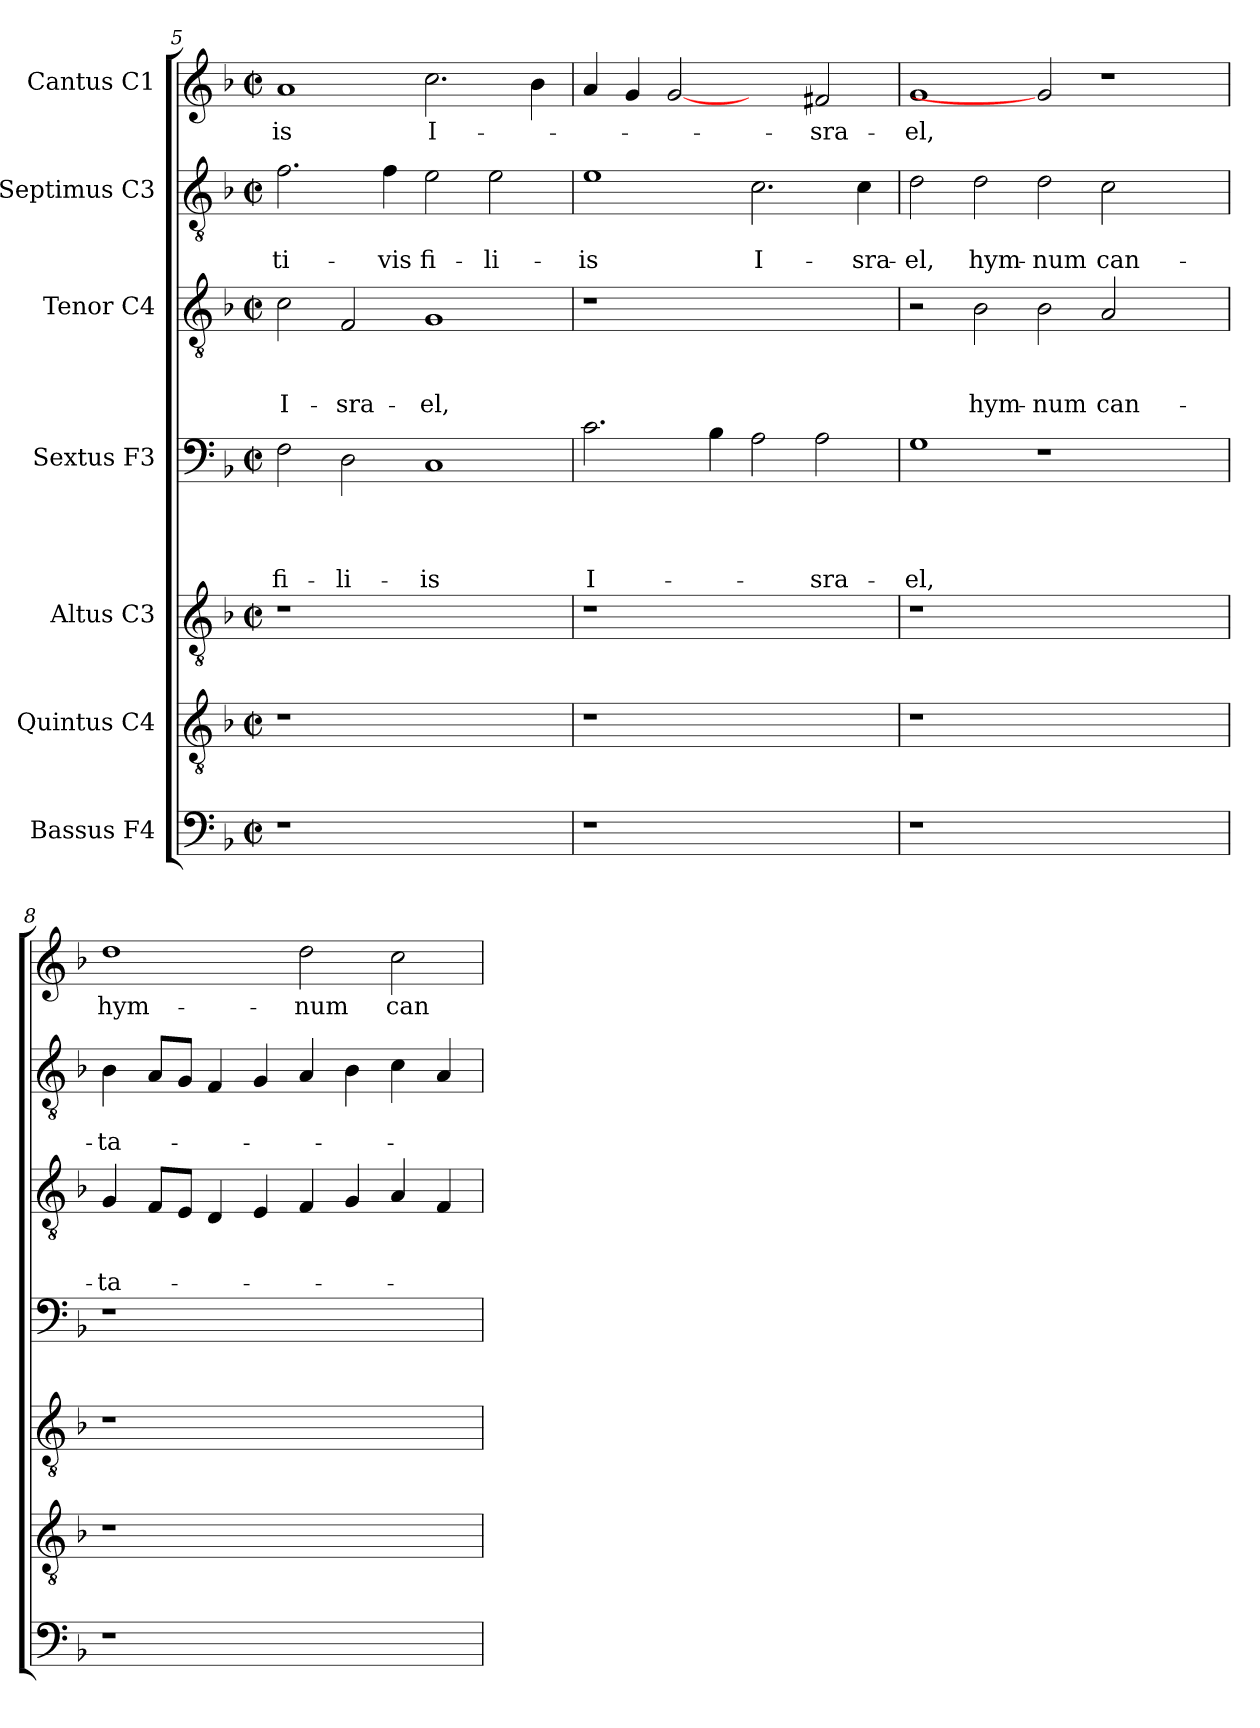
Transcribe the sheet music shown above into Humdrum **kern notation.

**kern	**kern	**kern	**kern	**text	**text	**text	**text	**kern	**text	**text	**text	**kern	**text	**text	**kern	**text
*part7	*part6	*part5	*part4	*part4	*part4	*part4	*part4	*part3	*part3	*part3	*part3	*part2	*part2	*part2	*part1	*part1
*staff7	*staff6	*staff5	*staff4	*staff4	*staff4	*staff4	*staff4	*staff3	*staff3	*staff3	*staff3	*staff2	*staff2	*staff2	*staff1	*staff1
*I"Bassus F4	*I"Quintus C4	*I"Altus C3	*I"Sextus F3	*	*	*	*	*I"Tenor C4	*	*	*	*I"Septimus C3	*	*	*I"Cantus C1	*
*clefF4	*clefGv2	*clefGv2	*clefF4	*	*	*	*	*clefGv2	*	*	*	*clefGv2	*	*	*clefG2	*
*k[b-]	*k[b-]	*k[b-]	*k[b-]	*	*	*	*	*k[b-]	*	*	*	*k[b-]	*	*	*k[b-]	*
*F:	*F:	*F:	*F:	*	*	*	*	*F:	*	*	*	*F:	*	*	*F:	*
*M2/2	*M2/2	*M2/2	*M2/2	*	*	*	*	*M2/2	*	*	*	*M2/2	*	*	*M2/2	*
*met(c|)	*met(c|)	*met(c|)	*met(c|)	*	*	*	*	*met(c|)	*	*	*	*met(c|)	*	*	*met(c|)	*
=5	=5	=5	=5	=5	=5	=5	=5	=5	=5	=5	=5	=5	=5	=5	=5	=5
!	!	!	!	!	!	!	!LO:LY:b	!	!	!	!LO:LY:b	!	!	!LO:LY:b	!	!LO:LY:b
1r	1r	1r	2F\	.	.	.	fi-	2c\	.	.	I-	2.f\	.	-ti-	1a	-is
!	!	!	!	!	!	!	!LO:LY:b	!	!	!	!LO:LY:b	!	!	!	!	!
.	.	.	2D\	.	.	.	-li-	2F/	.	.	-sra-	.	.	.	.	.
!	!	!	!	!	!	!	!	!	!	!	!	!	!	!LO:LY:b	!	!
.	.	.	.	.	.	.	.	.	.	.	.	4f\	.	-vis	.	.
!	!	!	!	!	!	!	!LO:LY:b	!	!	!	!LO:LY:b	!	!	!LO:LY:b	!	!LO:LY:b
1ryy	1ryy	1ryy	1C	.	.	.	-is	1G	.	.	-el,	2e\	.	fi-	2.cc\	I-
!	!	!	!	!	!	!	!	!	!	!	!	!	!	!LO:LY:b	!	!
.	.	.	.	.	.	.	.	.	.	.	.	2e\	.	-li-	.	.
.	.	.	.	.	.	.	.	.	.	.	.	.	.	.	4b-\	.
!!LO:LB:g=z
=6	=6	=6	=6	=6	=6	=6	=6	=6	=6	=6	=6	=6	=6	=6	=6	=6
!	!	!	!	!	!	!	!LO:LY:b	!	!	!	!	!	!	!LO:LY:b	!	!
1r	1r	1r	2.c\	.	.	.	I-	1r	.	.	.	1e	.	-is	4a/	.
.	.	.	.	.	.	.	.	.	.	.	.	.	.	.	4g/	.
.	.	.	.	.	.	.	.	.	.	.	.	.	.	.	[2g	.
.	.	.	4B-\	.	.	.	.	.	.	.	.	.	.	.	.	.
!	!	!	!	!	!	!	!	!	!	!	!	!	!	!LO:LY:b	!	!
1ryy	1ryy	1ryy	2A\	.	.	.	.	1ryy	.	.	.	2.c\	.	I-	2ryy	.
!	!	!	!	!	!	!	!LO:LY:b	!	!	!	!	!	!	!	!	!LO:LY:b
.	.	.	2A\	.	.	.	-sra-	.	.	.	.	.	.	.	2f#X/	-sra-
!	!	!	!	!	!	!	!	!	!	!	!	!	!	!LO:LY:b	!	!
.	.	.	.	.	.	.	.	.	.	.	.	4c\	.	-sra-	.	.
=7	=7	=7	=7	=7	=7	=7	=7	=7	=7	=7	=7	=7	=7	=7	=7	=7
!	!	!	!	!	!	!	!LO:LY:b	!	!	!	!	!	!	!LO:LY:b	!	!LO:LY:b
1r	1r	1r	1G	.	.	.	-el,	2r	.	.	.	2d\	.	-el,	1g	-el,
!	!	!	!	!	!	!	!	!	!	!	!LO:LY:b	!	!	!LO:LY:b	!	!
.	.	.	.	.	.	.	.	2B-\	.	.	hym-	2d\	.	hym-	.	.
!	!	!	!	!	!	!	!	!	!	!	!LO:LY:b	!	!	!LO:LY:b	!	!
1.ryy	1.ryy	1.ryy	1r	.	.	.	.	2B-\	.	.	-num	2d\	.	-num	2g]	.
!	!	!	!	!	!	!	!	!	!	!	!LO:LY:b	!	!	!LO:LY:b	!	!
.	.	.	.	.	.	.	.	2A/	.	.	can-	2c\	.	can-	1r	.
.	.	.	2ryy	.	.	.	.	2ryy	.	.	.	2ryy	.	.	.	.
=8	=8	=8	=8	=8	=8	=8	=8	=8	=8	=8	=8	=8	=8	=8	=8	=8
!	!	!	!	!	!	!	!	!	!	!	!LO:LY:b	!	!	!LO:LY:b	!	!LO:LY:b
1r	1r	1r	1r	.	.	.	.	4G/	.	.	-ta-	4B-\	.	-ta-	1dd	hym-
.	.	.	.	.	.	.	.	8F/L	.	.	.	8A/L	.	.	.	.
.	.	.	.	.	.	.	.	8E/J	.	.	.	8G/J	.	.	.	.
.	.	.	.	.	.	.	.	4D/	.	.	.	4F/	.	.	.	.
.	.	.	.	.	.	.	.	4E/	.	.	.	4G/	.	.	.	.
!	!	!	!	!	!	!	!	!	!	!	!	!	!	!	!	!LO:LY:b
1ryy	1ryy	1ryy	1ryy	.	.	.	.	4F/	.	.	.	4A/	.	.	2dd\	-num
.	.	.	.	.	.	.	.	4G/	.	.	.	4B-\	.	.	.	.
!	!	!	!	!	!	!	!	!	!	!	!	!	!	!	!	!LO:LY:b
.	.	.	.	.	.	.	.	4A/	.	.	.	4c\	.	.	2cc\	can-
.	.	.	.	.	.	.	.	4F/	.	.	.	4A/	.	.	.	.
=	=	=	=	=	=	=	=	=	=	=	=	=	=	=	=	=
*-	*-	*-	*-	*-	*-	*-	*-	*-	*-	*-	*-	*-	*-	*-	*-	*-
